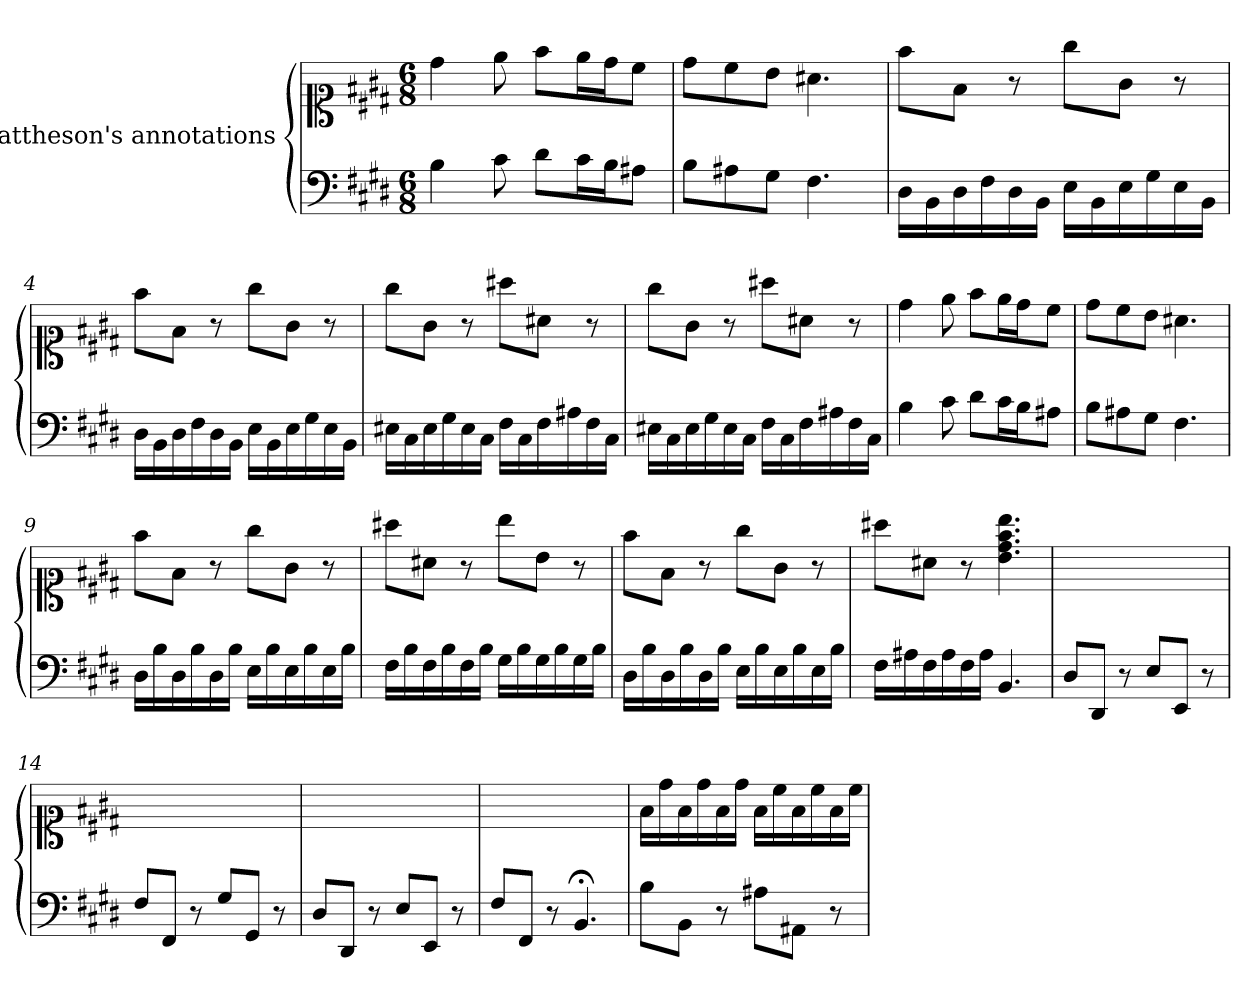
**kern	**kern
*part2	*part1
*staff2	*staff1
*	*I"Mattheson's annotations
*clefF4	*clefC1
*k[f#c#g#d#]	*k[f#c#g#d#]
*E:	*E:
*M6/8	*M6/8
=1	=1
4B	4dd#
8c#	8ee
8d#L	8ff#L
16c#L	16eeL
16BJ	16dd#J
8A#XJ	8cc#J
=2	=2
8BL	8dd#L
8A#X	8cc#
8G#J	8bJ
4.F#	4.a#X
=3	=3
16D#LL	8ff#L
16BB	.
16D#	8f#J
16F#	.
16D#	8r
16BBJJ	.
16ELL	8gg#L
16BB	.
16E	8g#J
16G#	.
16E	8r
16BBJJ	.
=4	=4
16D#LL	8ff#L
16BB	.
16D#	8f#J
16F#	.
16D#	8r
16BBJJ	.
16ELL	8gg#L
16BB	.
16E	8g#J
16G#	.
16E	8r
16BBJJ	.
=5	=5
16E#XLL	8gg#L
16C#	.
16E#	8g#J
16G#	.
16E#	8r
16C#JJ	.
16F#LL	8aa#XL
16C#	.
16F#	8a#XJ
16A#X	.
16F#	8r
16C#JJ	.
=6	=6
16E#XLL	8gg#L
16C#	.
16E#	8g#J
16G#	.
16E#	8r
16C#JJ	.
16F#LL	8aa#XL
16C#	.
16F#	8a#XJ
16A#X	.
16F#	8r
16C#JJ	.
=7	=7
4B	4dd#
8c#	8ee
8d#L	8ff#L
16c#L	16eeL
16BJ	16dd#J
8A#XJ	8cc#J
=8	=8
8BL	8dd#L
8A#X	8cc#
8G#J	8bJ
4.F#	4.a#X
=9	=9
16D#LL	8ff#L
16B	.
16D#	8f#J
16B	.
16D#	8r
16BJJ	.
16ELL	8gg#L
16B	.
16E	8g#J
16B	.
16E	8r
16BJJ	.
=10	=10
16F#LL	8aa#XL
16B	.
16F#	8a#XJ
16B	.
16F#	8r
16BJJ	.
16G#LL	8bbL
16B	.
16G#	8bJ
16B	.
16G#	8r
16BJJ	.
=11	=11
16D#LL	8ff#L
16B	.
16D#	8f#J
16B	.
16D#	8r
16BJJ	.
16ELL	8gg#L
16B	.
16E	8g#J
16B	.
16E	8r
16BJJ	.
=12	=12
16F#LL	8aa#XL
16A#X	.
16F#	8a#XJ
16A#	.
16F#	8r
16A#JJ	.
4.BB	4.b 4.dd# 4.ff# 4.bb
=13	=13
8D#L	2.ryy
8DD#J	.
8r	.
8EL	.
8EEJ	.
8r	.
=14	=14
8F#L	2.ryy
8FF#J	.
8r	.
8G#L	.
8GG#J	.
8r	.
=15	=15
8D#L	2.ryy
8DD#J	.
8r	.
8EL	.
8EEJ	.
8r	.
=16	=16
8F#L	2.ryy
8FF#J	.
8r	.
4.BB;<	.
=17	=17
8BL	16f#LL
.	16dd#
8BBJ	16f#
.	16dd#
8r	16f#
.	16dd#JJ
8A#XL	16f#LL
.	16cc#
8AA#XJ	16f#
.	16cc#
8r	16f#
.	16cc#JJ
=	=
*-	*-
